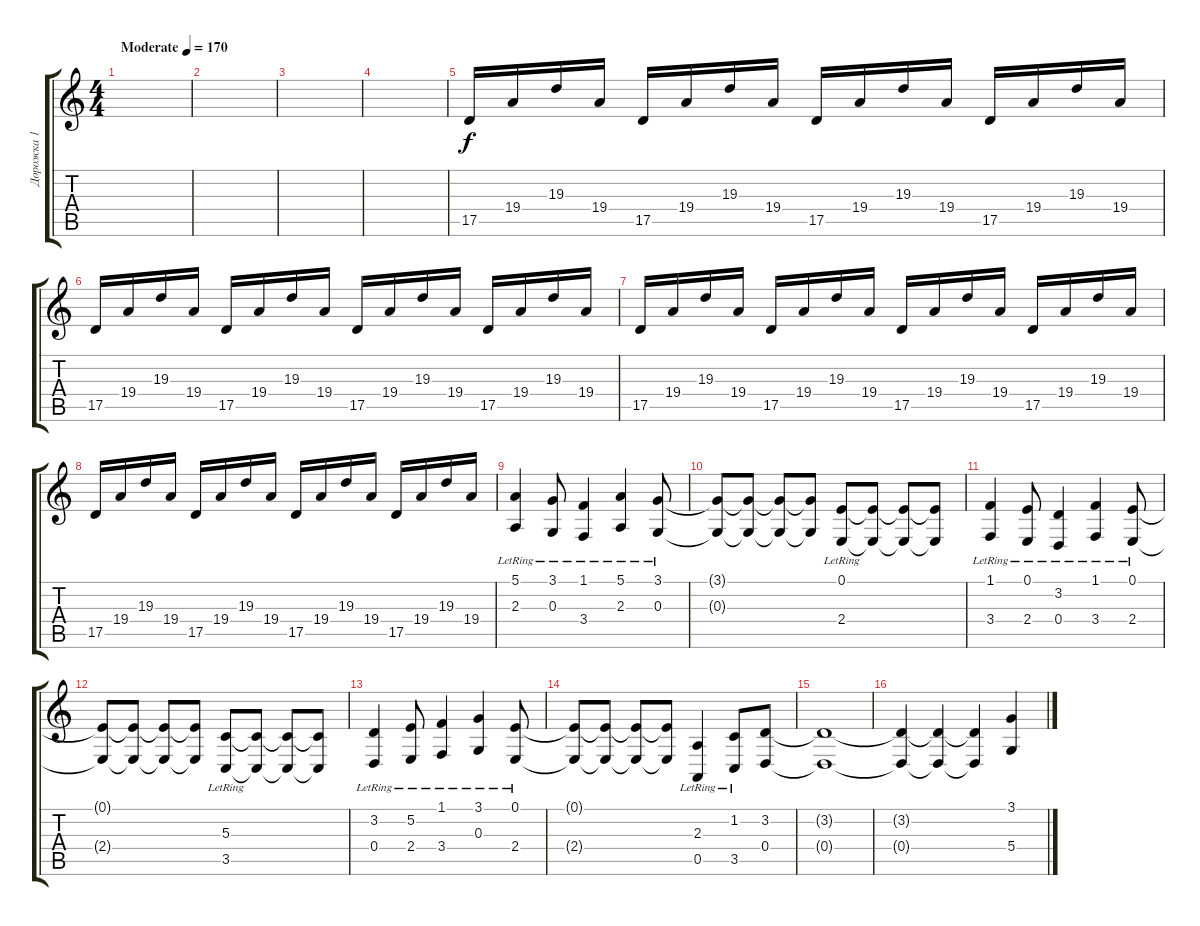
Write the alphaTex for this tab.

\track ("Дорожка 1" "Дорожка 1") {instrument pad1newage}
\staff {score tabs}
\tuning (E4 B3 G3 D3 A2 E2) {hide}
\ts (4 4)
\tempo (170 "Moderate")
\clef g2
\ks c
|
|
|
|
17.5.16 19.4.16 19.3.16 19.4.16 17.5.16 19.4.16 19.3.16 19.4.16 17.5.16 19.4.16 19.3.16 19.4.16 17.5.16 19.4.16 19.3.16 19.4.16 |
17.5.16 19.4.16 19.3.16 19.4.16 17.5.16 19.4.16 19.3.16 19.4.16 17.5.16 19.4.16 19.3.16 19.4.16 17.5.16 19.4.16 19.3.16 19.4.16 |
17.5.16 19.4.16 19.3.16 19.4.16 17.5.16 19.4.16 19.3.16 19.4.16 17.5.16 19.4.16 19.3.16 19.4.16 17.5.16 19.4.16 19.3.16 19.4.16 |
17.5.16 19.4.16 19.3.16 19.4.16 17.5.16 19.4.16 19.3.16 19.4.16 17.5.16 19.4.16 19.3.16 19.4.16 17.5.16 19.4.16 19.3.16 19.4.16 |
(5.1{lr} 2.3{lr}).4 (3.1{lr} 0.3{lr}).8 (1.1{lr} 3.4{lr}).4 (5.1{lr} 2.3{lr}).4 (3.1{lr} 0.3{lr}).8 |
(3.1{t} 0.3{t}).8 (3.1{t} 0.3{t}).8 (3.1{t} 0.3{t}).8 (3.1{t} 0.3{t}).8 (0.1{lr} 2.4{lr}).8 (0.1{t} 2.4{t}).8 (0.1{t} 2.4{t}).8 (0.1{t} 2.4{t}).8 |
(1.1{lr} 3.4{lr}).4 (0.1{lr} 2.4{lr}).8 (3.2{lr} 0.4{lr}).4 (1.1{lr} 3.4{lr}).4 (0.1{lr} 2.4{lr}).8 |
(0.1{t} 2.4{t}).8 (0.1{t} 2.4{t}).8 (0.1{t} 2.4{t}).8 (0.1{t} 2.4{t}).8 (5.3{lr} 3.5{lr}).8 (5.3{t} 3.5{t}).8 (5.3{t} 3.5{t}).8 (5.3{t} 3.5{t}).8 |
(3.2{lr} 0.4{lr}).4 (5.2{lr} 2.4{lr}).8 (1.1{lr} 3.4{lr}).4 (3.1{lr} 0.3{lr}).4 (0.1{lr} 2.4{lr}).8 |
(0.1{t} 2.4{t}).8 (0.1{t} 2.4{t}).8 (0.1{t} 2.4{t}).8 (0.1{t} 2.4{t}).8 (2.3 0.5{lr}).4 (1.2{lr} 3.5).8 (3.2 0.4).8 |
(3.2{t} 0.4{t}).1 |
(3.2{t} 0.4{t}).4 (3.2{t} 0.4{t}).4 (3.2{t} 0.4{t}).4 (3.1 5.4).4
